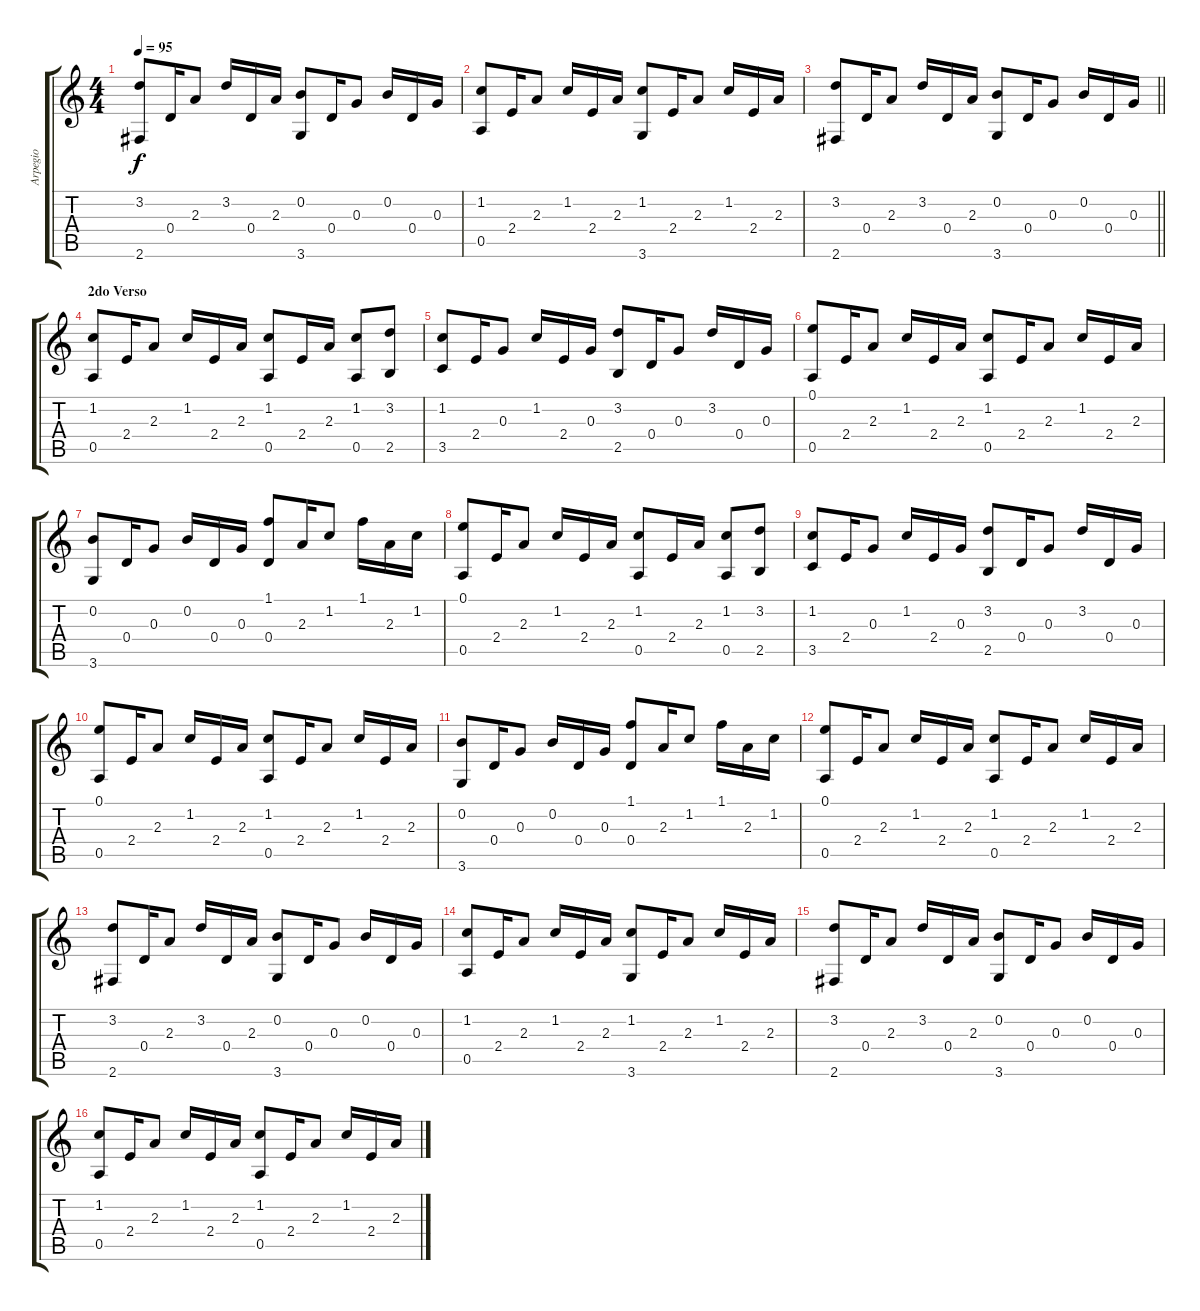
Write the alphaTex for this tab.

\track ("Arpegio" "Arpegio") {instrument acousticguitarsteel}
\staff {score tabs}
\tuning (E4 B3 G3 D3 A2 E2) {hide}
\ts (4 4)
\tempo 95
\clef g2
\ks c
(3.2 2.6).8{dy f} 0.4.16 2.3.8 3.2.16 0.4.16 2.3.16 (0.2 3.6).8 0.4.16 0.3.8 0.2.16 0.4.16 0.3.16 |
(1.2 0.5).8 2.4.16 2.3.8 1.2.16 2.4.16 2.3.16 (1.2 3.6).8 2.4.16 2.3.8 1.2.16 2.4.16 2.3.16 |
\barLineRight lightlight
(3.2 2.6).8 0.4.16 2.3.8 3.2.16 0.4.16 2.3.16 (0.2 3.6).8 0.4.16 0.3.8 0.2.16 0.4.16 0.3.16 |
\section ("" "2do Verso")
(1.2 0.5).8 2.4.16 2.3.8 1.2.16 2.4.16 2.3.16 (1.2 0.5).8 2.4.16 2.3.16 (1.2 0.5).8 (3.2 2.5).8 |
(1.2 3.5).8 2.4.16 0.3.8 1.2.16 2.4.16 0.3.16 (3.2 2.5).8 0.4.16 0.3.8 3.2.16 0.4.16 0.3.16 |
(0.1 0.5).8 2.4.16 2.3.8 1.2.16 2.4.16 2.3.16 (1.2 0.5).8 2.4.16 2.3.8 1.2.16 2.4.16 2.3.16 |
(0.2 3.6).8 0.4.16 0.3.8 0.2.16 0.4.16 0.3.16 (1.1 0.4).8 2.3.16 1.2.8 1.1.16 2.3.16 1.2.16 |
(0.1 0.5).8 2.4.16 2.3.8 1.2.16 2.4.16 2.3.16 (1.2 0.5).8 2.4.16 2.3.16 (1.2 0.5).8 (3.2 2.5).8 |
(1.2 3.5).8 2.4.16 0.3.8 1.2.16 2.4.16 0.3.16 (3.2 2.5).8 0.4.16 0.3.8 3.2.16 0.4.16 0.3.16 |
(0.1 0.5).8 2.4.16 2.3.8 1.2.16 2.4.16 2.3.16 (1.2 0.5).8 2.4.16 2.3.8 1.2.16 2.4.16 2.3.16 |
(0.2 3.6).8 0.4.16 0.3.8 0.2.16 0.4.16 0.3.16 (1.1 0.4).8 2.3.16 1.2.8 1.1.16 2.3.16 1.2.16 |
(0.1 0.5).8 2.4.16 2.3.8 1.2.16 2.4.16 2.3.16 (1.2 0.5).8 2.4.16 2.3.8 1.2.16 2.4.16 2.3.16 |
(3.2 2.6).8 0.4.16 2.3.8 3.2.16 0.4.16 2.3.16 (0.2 3.6).8 0.4.16 0.3.8 0.2.16 0.4.16 0.3.16 |
(1.2 0.5).8 2.4.16 2.3.8 1.2.16 2.4.16 2.3.16 (1.2 3.6).8 2.4.16 2.3.8 1.2.16 2.4.16 2.3.16 |
(3.2 2.6).8 0.4.16 2.3.8 3.2.16 0.4.16 2.3.16 (0.2 3.6).8 0.4.16 0.3.8 0.2.16 0.4.16 0.3.16 |
(1.2 0.5).8 2.4.16 2.3.8 1.2.16 2.4.16 2.3.16 (1.2 0.5).8 2.4.16 2.3.8 1.2.16 2.4.16 2.3.16
